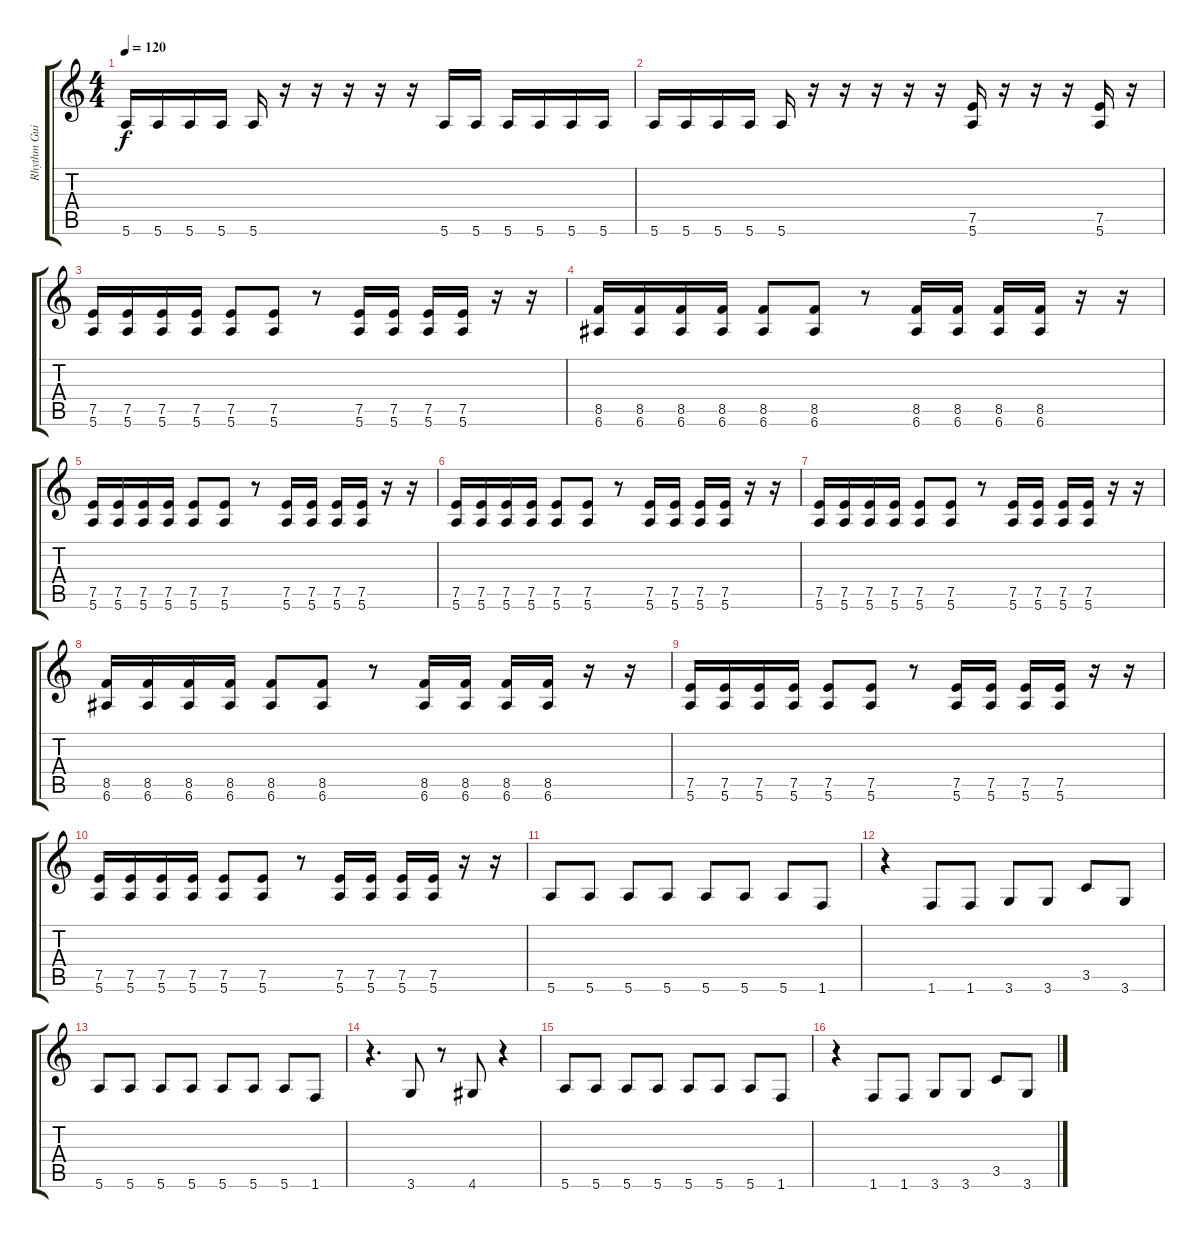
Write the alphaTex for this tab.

\track ("Rhythm Guitar" "Rhythm Gui") {instrument distortionguitar}
\staff {score tabs}
\tuning (E4 B3 G3 D3 A2 E2) {hide}
\ts (4 4)
\tempo 120
\clef g2
\ks c
5.6.16{dy f} 5.6.16 5.6.16 5.6.16 5.6.16 r.16 r.16 r.16 r.16 r.16 5.6.16 5.6.16 5.6.16 5.6.16 5.6.16 5.6.16 |
5.6.16 5.6.16 5.6.16 5.6.16 5.6.16 r.16 r.16 r.16 r.16 r.16 (7.5 5.6).16 r.16 r.16 r.16 (7.5 5.6).16 r.16 |
(7.5 5.6).16 (7.5 5.6).16 (7.5 5.6).16 (7.5 5.6).16 (7.5 5.6).8 (7.5 5.6).8 r.8 (7.5 5.6).16 (7.5 5.6).16 (7.5 5.6).16 (7.5 5.6).16 r.16 r.16 |
(8.5 6.6).16 (8.5 6.6).16 (8.5 6.6).16 (8.5 6.6).16 (8.5 6.6).8 (8.5 6.6).8 r.8 (8.5 6.6).16 (8.5 6.6).16 (8.5 6.6).16 (8.5 6.6).16 r.16 r.16 |
(7.5 5.6).16 (7.5 5.6).16 (7.5 5.6).16 (7.5 5.6).16 (7.5 5.6).8 (7.5 5.6).8 r.8 (7.5 5.6).16 (7.5 5.6).16 (7.5 5.6).16 (7.5 5.6).16 r.16 r.16 |
(7.5 5.6).16 (7.5 5.6).16 (7.5 5.6).16 (7.5 5.6).16 (7.5 5.6).8 (7.5 5.6).8 r.8 (7.5 5.6).16 (7.5 5.6).16 (7.5 5.6).16 (7.5 5.6).16 r.16 r.16 |
(7.5 5.6).16 (7.5 5.6).16 (7.5 5.6).16 (7.5 5.6).16 (7.5 5.6).8 (7.5 5.6).8 r.8 (7.5 5.6).16 (7.5 5.6).16 (7.5 5.6).16 (7.5 5.6).16 r.16 r.16 |
(8.5 6.6).16 (8.5 6.6).16 (8.5 6.6).16 (8.5 6.6).16 (8.5 6.6).8 (8.5 6.6).8 r.8 (8.5 6.6).16 (8.5 6.6).16 (8.5 6.6).16 (8.5 6.6).16 r.16 r.16 |
(7.5 5.6).16 (7.5 5.6).16 (7.5 5.6).16 (7.5 5.6).16 (7.5 5.6).8 (7.5 5.6).8 r.8 (7.5 5.6).16 (7.5 5.6).16 (7.5 5.6).16 (7.5 5.6).16 r.16 r.16 |
(7.5 5.6).16 (7.5 5.6).16 (7.5 5.6).16 (7.5 5.6).16 (7.5 5.6).8 (7.5 5.6).8 r.8 (7.5 5.6).16 (7.5 5.6).16 (7.5 5.6).16 (7.5 5.6).16 r.16 r.16 |
5.6.8 5.6.8 5.6.8 5.6.8 5.6.8 5.6.8 5.6.8 1.6.8 |
r.4 1.6.8 1.6.8 3.6.8 3.6.8 3.5.8 3.6.8 |
5.6.8 5.6.8 5.6.8 5.6.8 5.6.8 5.6.8 5.6.8 1.6.8 |
r.4{d} 3.6.8 r.8 4.6.8 r.4 |
5.6.8 5.6.8 5.6.8 5.6.8 5.6.8 5.6.8 5.6.8 1.6.8 |
r.4 1.6.8 1.6.8 3.6.8 3.6.8 3.5.8 3.6.8
